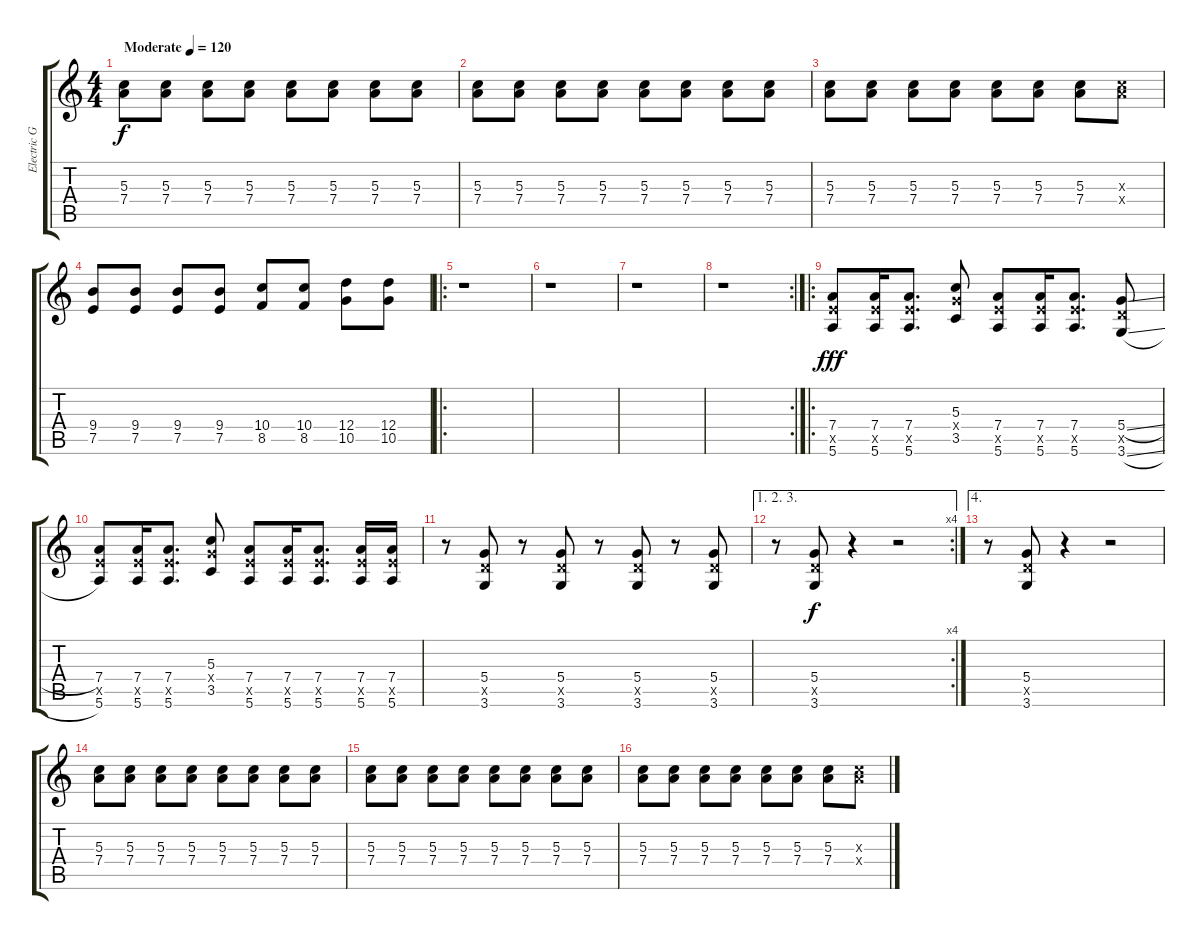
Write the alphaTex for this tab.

\track ("Electric Guitar" "Electric G") {instrument overdrivenguitar}
\staff {score tabs}
\tuning (E4 B3 G3 D3 A2 E2) {hide}
\ts (4 4)
\tempo (120 "Moderate")
\clef g2
\ks c
(5.3 7.4).8{dy f instrument overdrivenguitar} (5.3 7.4).8 (5.3 7.4).8 (5.3 7.4).8 (5.3 7.4).8 (5.3 7.4).8 (5.3 7.4).8 (5.3 7.4).8 |
(5.3 7.4).8 (5.3 7.4).8 (5.3 7.4).8 (5.3 7.4).8 (5.3 7.4).8 (5.3 7.4).8 (5.3 7.4).8 (5.3 7.4).8 |
(5.3 7.4).8 (5.3 7.4).8 (5.3 7.4).8 (5.3 7.4).8 (5.3 7.4).8 (5.3 7.4).8 (5.3 7.4).8 (5.3{x} 7.4{x}).8 |
(9.4 7.5).8 (9.4 7.5).8 (9.4 7.5).8 (9.4 7.5).8 (10.4 8.5).8 (10.4 8.5).8 (12.4 10.5).8 (12.4 10.5).8 |
\ro
r.1 |
r.1 |
r.1 |
\rc 2
r.1 |
\ro
(7.4 7.5{x} 5.6).8{dy fff} (7.4 7.5{x} 5.6).16 (7.4 7.5{x} 5.6).8{d} (5.3 5.4{x} 3.5).8 (7.4 7.5{x} 5.6).8 (7.4 7.5{x} 5.6).16 (7.4 7.5{x} 5.6).8{d} (5.4{sl} 5.5{x} 3.6{sl}).8 |
(7.4 7.5{x} 5.6).8 (7.4 7.5{x} 5.6).16 (7.4 7.5{x} 5.6).8{d} (5.3 5.4{x} 3.5).8 (7.4 7.5{x} 5.6).8 (7.4 7.5{x} 5.6).16 (7.4 7.5{x} 5.6).8{d} (7.4 7.5{x} 5.6).16 (7.4 7.5{x} 5.6).16 |
r.8 (5.4 5.5{x} 3.6).8 r.8 (5.4 5.5{x} 3.6).8 r.8 (5.4 5.5{x} 3.6).8 r.8 (5.4 5.5{x} 3.6).8 |
\ae (1 2 3)
\rc 4
r.8 (5.4 5.5{x} 3.6).8{dy f} r.4 r.2 |
\ae 4
r.8 (5.4 5.5{x} 3.6).8 r.4 r.2 |
(5.3 7.4).8 (5.3 7.4).8 (5.3 7.4).8 (5.3 7.4).8 (5.3 7.4).8 (5.3 7.4).8 (5.3 7.4).8 (5.3 7.4).8 |
(5.3 7.4).8 (5.3 7.4).8 (5.3 7.4).8 (5.3 7.4).8 (5.3 7.4).8 (5.3 7.4).8 (5.3 7.4).8 (5.3 7.4).8 |
(5.3 7.4).8 (5.3 7.4).8 (5.3 7.4).8 (5.3 7.4).8 (5.3 7.4).8 (5.3 7.4).8 (5.3 7.4).8 (5.3{x} 7.4{x}).8
